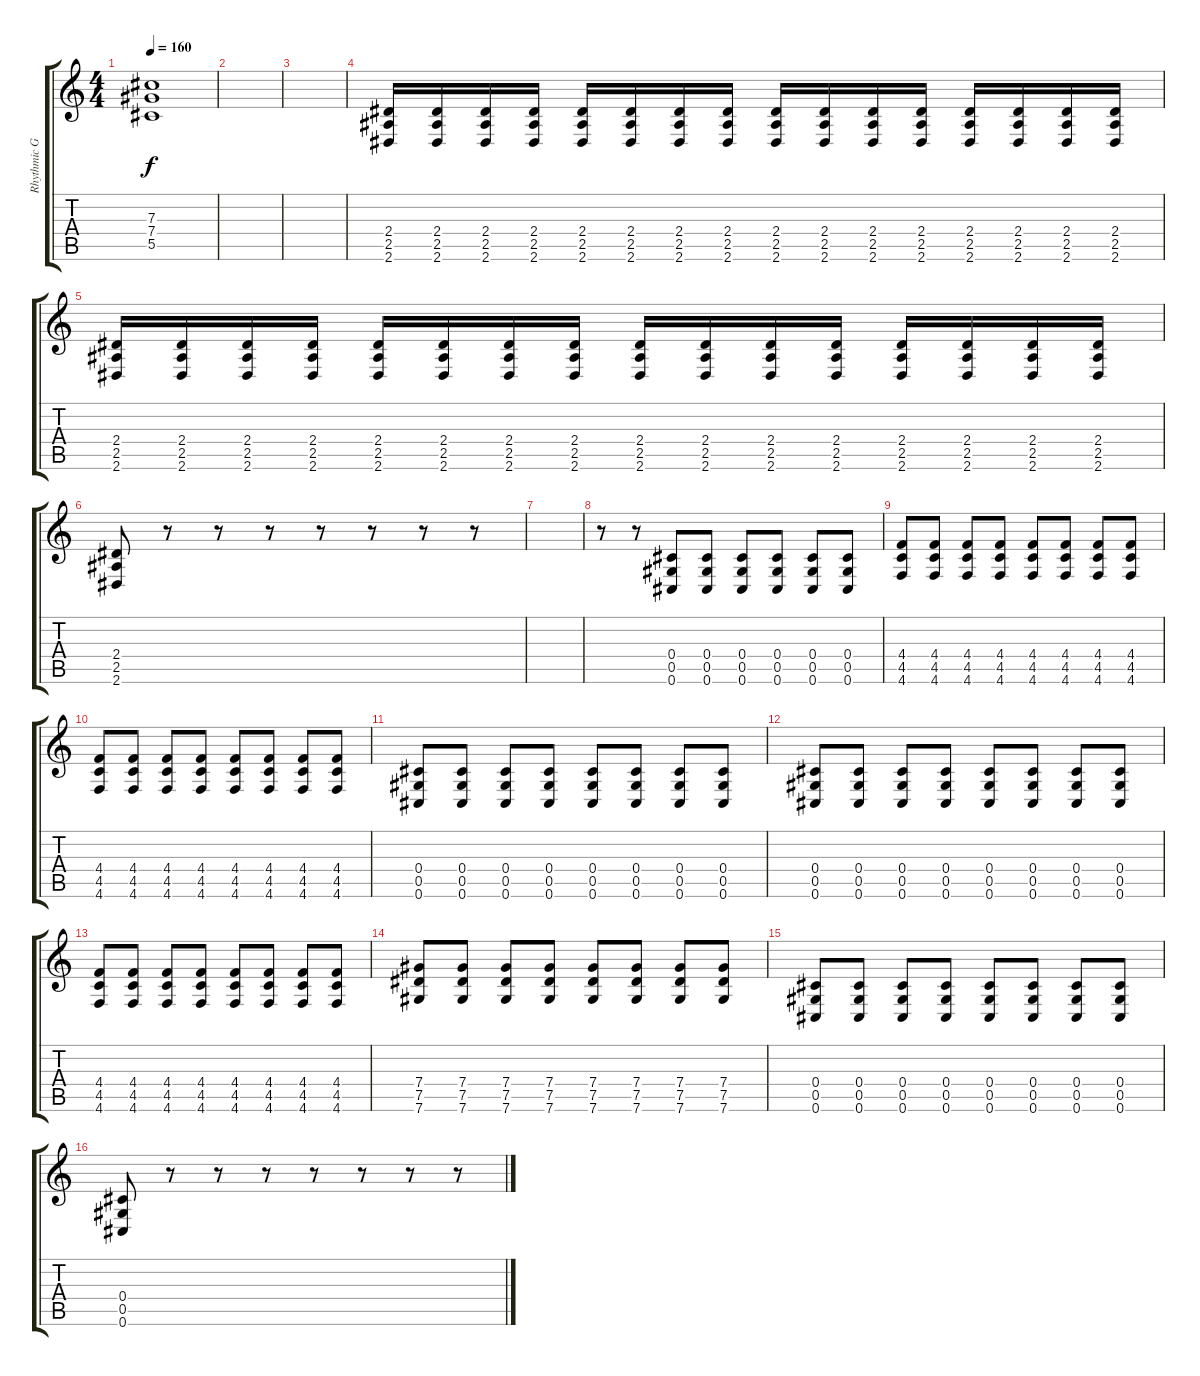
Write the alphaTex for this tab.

\track ("Rhythmic Guitar (Drop C#)" "Rhythmic G") {instrument distortionguitar}
\staff {score tabs}
\tuning (Eb4 Bb3 Gb3 Db3 Ab2 Db2) {hide}
\ts (4 4)
\tempo 160
\clef g2
\ks c
(7.3{t} 7.4{t} 5.5{t}).1{dy f} |
|
|
(2.4 2.5 2.6).16 (2.4 2.5 2.6).16 (2.4 2.5 2.6).16 (2.4 2.5 2.6).16 (2.4 2.5 2.6).16 (2.4 2.5 2.6).16 (2.4 2.5 2.6).16 (2.4 2.5 2.6).16 (2.4 2.5 2.6).16 (2.4 2.5 2.6).16 (2.4 2.5 2.6).16 (2.4 2.5 2.6).16 (2.4 2.5 2.6).16 (2.4 2.5 2.6).16 (2.4 2.5 2.6).16 (2.4 2.5 2.6).16 |
(2.4 2.5 2.6).16 (2.4 2.5 2.6).16 (2.4 2.5 2.6).16 (2.4 2.5 2.6).16 (2.4 2.5 2.6).16 (2.4 2.5 2.6).16 (2.4 2.5 2.6).16 (2.4 2.5 2.6).16 (2.4 2.5 2.6).16 (2.4 2.5 2.6).16 (2.4 2.5 2.6).16 (2.4 2.5 2.6).16 (2.4 2.5 2.6).16 (2.4 2.5 2.6).16 (2.4 2.5 2.6).16 (2.4 2.5 2.6).16 |
(2.4 2.5 2.6).8 r.8 r.8 r.8 r.8 r.8 r.8 r.8 |
|
r.8 r.8 (0.4 0.5 0.6).8 (0.4 0.5 0.6).8 (0.4 0.5 0.6).8 (0.4 0.5 0.6).8 (0.4 0.5 0.6).8 (0.4 0.5 0.6).8 |
(4.4 4.5 4.6).8 (4.4 4.5 4.6).8 (4.4 4.5 4.6).8 (4.4 4.5 4.6).8 (4.4 4.5 4.6).8 (4.4 4.5 4.6).8 (4.4 4.5 4.6).8 (4.4 4.5 4.6).8 |
(4.4 4.5 4.6).8 (4.4 4.5 4.6).8 (4.4 4.5 4.6).8 (4.4 4.5 4.6).8 (4.4 4.5 4.6).8 (4.4 4.5 4.6).8 (4.4 4.5 4.6).8 (4.4 4.5 4.6).8 |
(0.4 0.5 0.6).8 (0.4 0.5 0.6).8 (0.4 0.5 0.6).8 (0.4 0.5 0.6).8 (0.4 0.5 0.6).8 (0.4 0.5 0.6).8 (0.4 0.5 0.6).8 (0.4 0.5 0.6).8 |
(0.4 0.5 0.6).8 (0.4 0.5 0.6).8 (0.4 0.5 0.6).8 (0.4 0.5 0.6).8 (0.4 0.5 0.6).8 (0.4 0.5 0.6).8 (0.4 0.5 0.6).8 (0.4 0.5 0.6).8 |
(4.4 4.5 4.6).8 (4.4 4.5 4.6).8 (4.4 4.5 4.6).8 (4.4 4.5 4.6).8 (4.4 4.5 4.6).8 (4.4 4.5 4.6).8 (4.4 4.5 4.6).8 (4.4 4.5 4.6).8 |
(7.4 7.5 7.6).8 (7.4 7.5 7.6).8 (7.4 7.5 7.6).8 (7.4 7.5 7.6).8 (7.4 7.5 7.6).8 (7.4 7.5 7.6).8 (7.4 7.5 7.6).8 (7.4 7.5 7.6).8 |
(0.4 0.5 0.6).8 (0.4 0.5 0.6).8 (0.4 0.5 0.6).8 (0.4 0.5 0.6).8 (0.4 0.5 0.6).8 (0.4 0.5 0.6).8 (0.4 0.5 0.6).8 (0.4 0.5 0.6).8 |
(0.4 0.5 0.6).8 r.8 r.8 r.8 r.8 r.8 r.8 r.8
